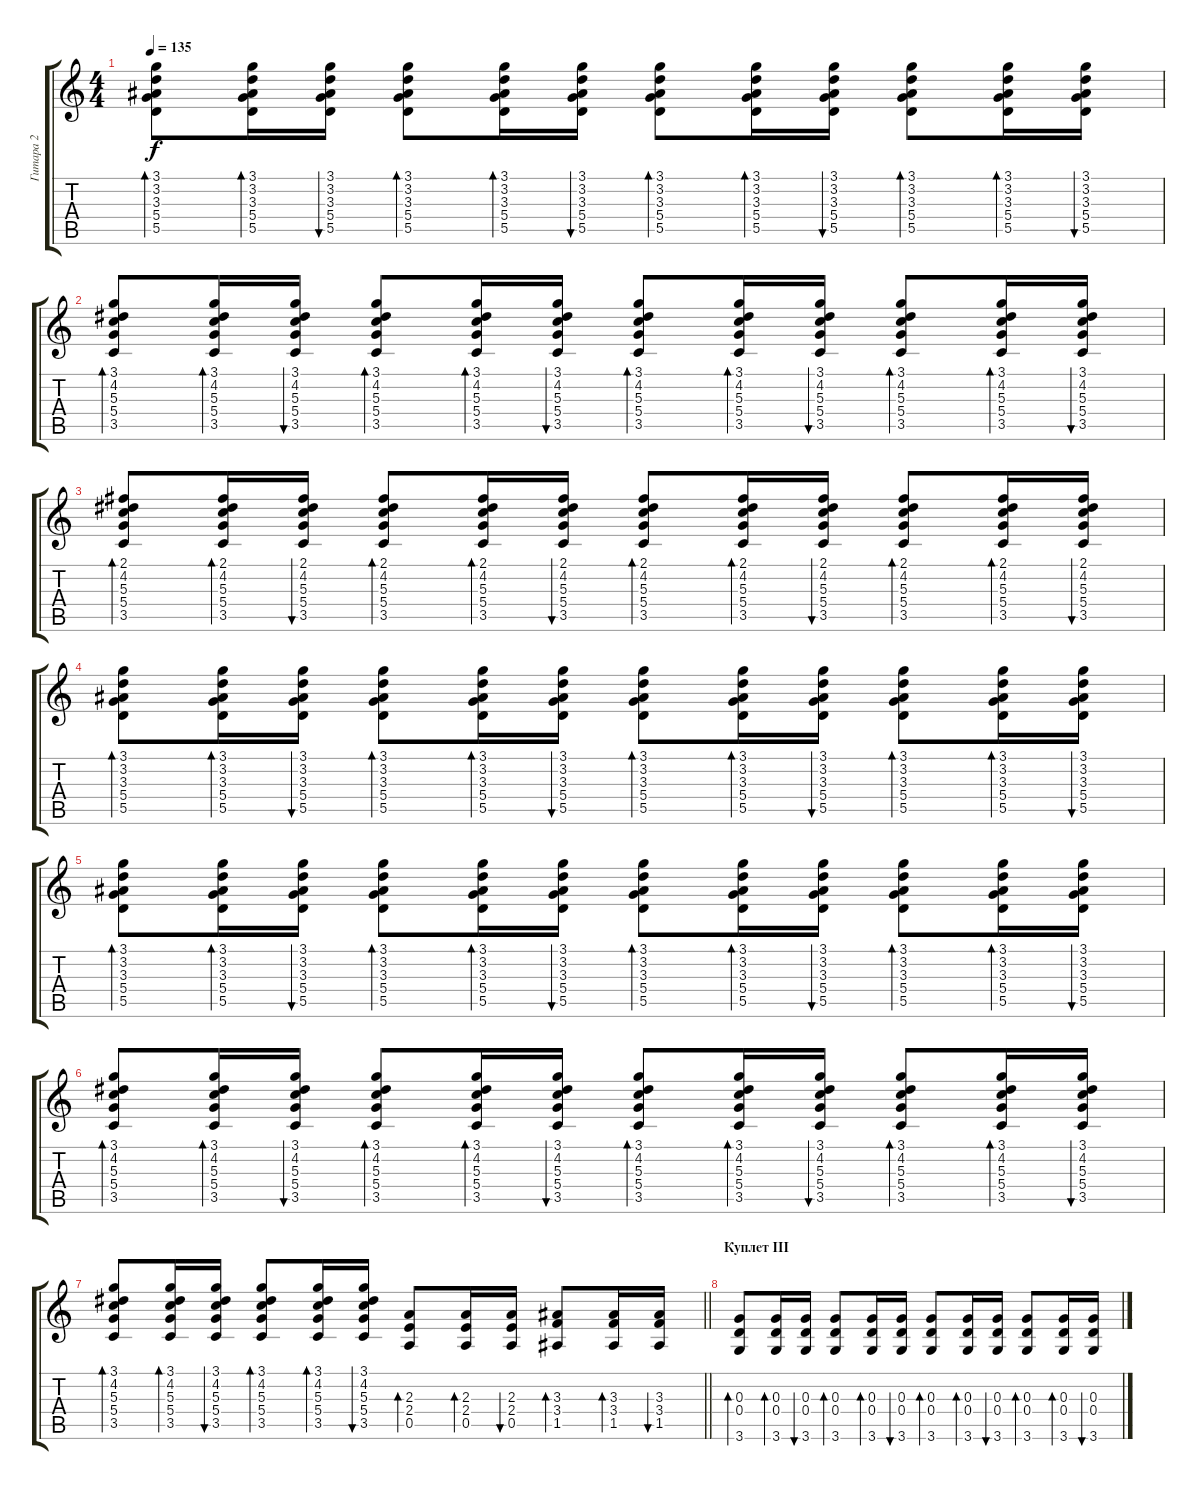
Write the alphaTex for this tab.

\track ("Гитара 2" "Гитара 2") {instrument acousticguitarsteel}
\staff {score tabs}
\tuning (E4 B3 G3 D3 A2 E2) {hide}
\ts (4 4)
\tempo 135
\clef g2
\ks c
(3.1 3.2 3.3 5.4 5.5).8{bd 120 dy f} (3.1 3.2 3.3 5.4 5.5).16{bd 120} (3.1 3.2 3.3 5.4 5.5).16{bu 120} (3.1 3.2 3.3 5.4 5.5).8{bd 120} (3.1 3.2 3.3 5.4 5.5).16{bd 120} (3.1 3.2 3.3 5.4 5.5).16{bu 120} (3.1 3.2 3.3 5.4 5.5).8{bd 120} (3.1 3.2 3.3 5.4 5.5).16{bd 120} (3.1 3.2 3.3 5.4 5.5).16{bu 120} (3.1 3.2 3.3 5.4 5.5).8{bd 120} (3.1 3.2 3.3 5.4 5.5).16{bd 120} (3.1 3.2 3.3 5.4 5.5).16{bu 120} |
(3.1 4.2 5.3 5.4 3.5).8{bd 120} (3.1 4.2 5.3 5.4 3.5).16{bd 120} (3.1 4.2 5.3 5.4 3.5).16{bu 120} (3.1 4.2 5.3 5.4 3.5).8{bd 120} (3.1 4.2 5.3 5.4 3.5).16{bd 120} (3.1 4.2 5.3 5.4 3.5).16{bu 120} (3.1 4.2 5.3 5.4 3.5).8{bd 120} (3.1 4.2 5.3 5.4 3.5).16{bd 120} (3.1 4.2 5.3 5.4 3.5).16{bu 120} (3.1 4.2 5.3 5.4 3.5).8{bd 120} (3.1 4.2 5.3 5.4 3.5).16{bd 120} (3.1 4.2 5.3 5.4 3.5).16{bu 120} |
(2.1 4.2 5.3 5.4 3.5).8{bd 120} (2.1 4.2 5.3 5.4 3.5).16{bd 120} (2.1 4.2 5.3 5.4 3.5).16{bu 120} (2.1 4.2 5.3 5.4 3.5).8{bd 120} (2.1 4.2 5.3 5.4 3.5).16{bd 120} (2.1 4.2 5.3 5.4 3.5).16{bu 120} (2.1 4.2 5.3 5.4 3.5).8{bd 120} (2.1 4.2 5.3 5.4 3.5).16{bd 120} (2.1 4.2 5.3 5.4 3.5).16{bu 120} (2.1 4.2 5.3 5.4 3.5).8{bd 120} (2.1 4.2 5.3 5.4 3.5).16{bd 120} (2.1 4.2 5.3 5.4 3.5).16{bu 120} |
(3.1 3.2 3.3 5.4 5.5).8{bd 120} (3.1 3.2 3.3 5.4 5.5).16{bd 120} (3.1 3.2 3.3 5.4 5.5).16{bu 120} (3.1 3.2 3.3 5.4 5.5).8{bd 120} (3.1 3.2 3.3 5.4 5.5).16{bd 120} (3.1 3.2 3.3 5.4 5.5).16{bu 120} (3.1 3.2 3.3 5.4 5.5).8{bd 120} (3.1 3.2 3.3 5.4 5.5).16{bd 120} (3.1 3.2 3.3 5.4 5.5).16{bu 120} (3.1 3.2 3.3 5.4 5.5).8{bd 120} (3.1 3.2 3.3 5.4 5.5).16{bd 120} (3.1 3.2 3.3 5.4 5.5).16{bu 120} |
(3.1 3.2 3.3 5.4 5.5).8{bd 120} (3.1 3.2 3.3 5.4 5.5).16{bd 120} (3.1 3.2 3.3 5.4 5.5).16{bu 120} (3.1 3.2 3.3 5.4 5.5).8{bd 120} (3.1 3.2 3.3 5.4 5.5).16{bd 120} (3.1 3.2 3.3 5.4 5.5).16{bu 120} (3.1 3.2 3.3 5.4 5.5).8{bd 120} (3.1 3.2 3.3 5.4 5.5).16{bd 120} (3.1 3.2 3.3 5.4 5.5).16{bu 120} (3.1 3.2 3.3 5.4 5.5).8{bd 120} (3.1 3.2 3.3 5.4 5.5).16{bd 120} (3.1 3.2 3.3 5.4 5.5).16{bu 120} |
(3.1 4.2 5.3 5.4 3.5).8{bd 120} (3.1 4.2 5.3 5.4 3.5).16{bd 120} (3.1 4.2 5.3 5.4 3.5).16{bu 120} (3.1 4.2 5.3 5.4 3.5).8{bd 120} (3.1 4.2 5.3 5.4 3.5).16{bd 120} (3.1 4.2 5.3 5.4 3.5).16{bu 120} (3.1 4.2 5.3 5.4 3.5).8{bd 120} (3.1 4.2 5.3 5.4 3.5).16{bd 120} (3.1 4.2 5.3 5.4 3.5).16{bu 120} (3.1 4.2 5.3 5.4 3.5).8{bd 120} (3.1 4.2 5.3 5.4 3.5).16{bd 120} (3.1 4.2 5.3 5.4 3.5).16{bu 120} |
\barLineRight lightlight
(3.1 4.2 5.3 5.4 3.5).8{bd 120} (3.1 4.2 5.3 5.4 3.5).16{bd 120} (3.1 4.2 5.3 5.4 3.5).16{bu 120} (3.1 4.2 5.3 5.4 3.5).8{bd 120} (3.1 4.2 5.3 5.4 3.5).16{bd 120} (3.1 4.2 5.3 5.4 3.5).16{bu 120} (2.3 2.4 0.5).8{bd 120} (2.3 2.4 0.5).16{bd 120} (2.3 2.4 0.5).16{bu 120} (3.3 3.4 1.5).8{bd 120} (3.3 3.4 1.5).16{bd 120} (3.3 3.4 1.5).16{bu 120} |
\section ("" "Куплет III")
(0.3 0.4 3.6).8{bd 120 volume 10} (0.3 0.4 3.6).16{bd 120} (0.3 0.4 3.6).16{bu 120} (0.3 0.4 3.6).8{bd 120} (0.3 0.4 3.6).16{bd 120} (0.3 0.4 3.6).16{bu 120} (0.3 0.4 3.6).8{bd 120} (0.3 0.4 3.6).16{bd 120} (0.3 0.4 3.6).16{bu 120} (0.3 0.4 3.6).8{bd 120} (0.3 0.4 3.6).16{bd 120} (0.3 0.4 3.6).16{bu 120}
